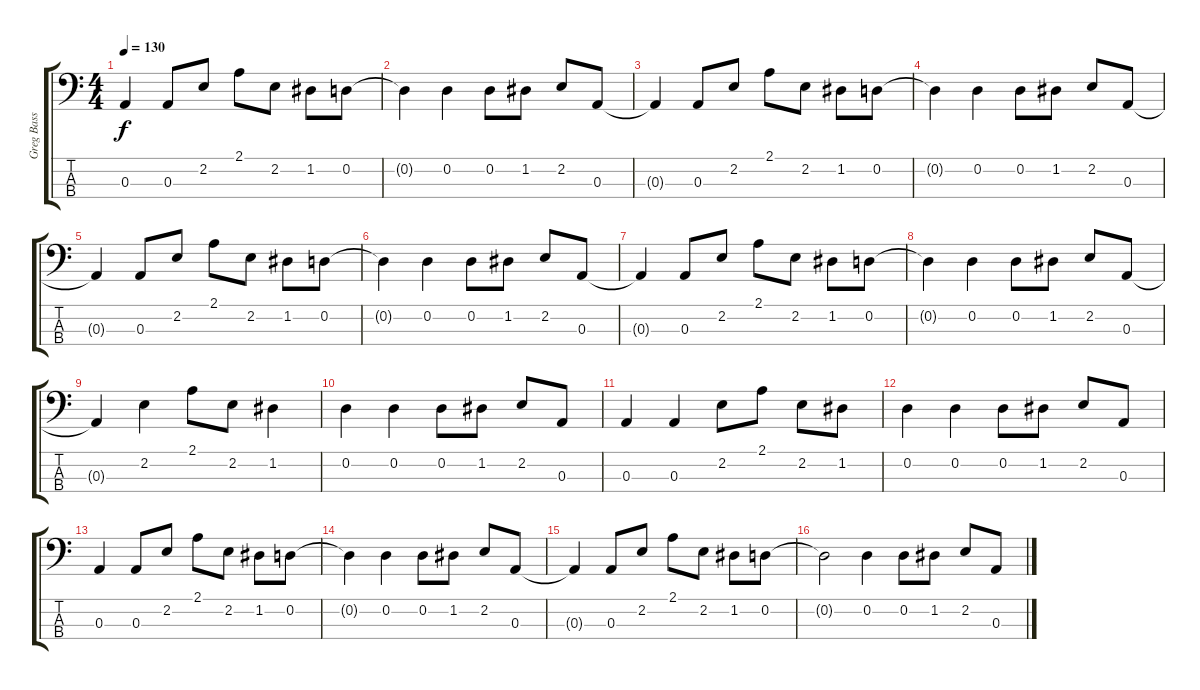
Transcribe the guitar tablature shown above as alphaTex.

\track ("Greg Bass" "Greg Bass") {instrument electricbassfinger}
\staff {score tabs}
\tuning (G2 D2 A1 E1) {hide}
\ts (4 4)
\tempo 130
\clef f4
\ks c
0.3.4{dy f} 0.3.8 2.2.8 2.1.8 2.2.8 1.2.8 0.2.8 |
0.2{t}.4 0.2.4 0.2.8 1.2.8 2.2.8 0.3.8 |
0.3{t}.4 0.3.8 2.2.8 2.1.8 2.2.8 1.2.8 0.2.8 |
0.2{t}.4 0.2.4 0.2.8 1.2.8 2.2.8 0.3.8 |
0.3{t}.4 0.3.8 2.2.8 2.1.8 2.2.8 1.2.8 0.2.8 |
0.2{t}.4 0.2.4 0.2.8 1.2.8 2.2.8 0.3.8 |
0.3{t}.4 0.3.8 2.2.8 2.1.8 2.2.8 1.2.8 0.2.8 |
0.2{t}.4 0.2.4 0.2.8 1.2.8 2.2.8 0.3.8 |
0.3{t}.4 2.2.4 2.1.8 2.2.8 1.2.4 |
0.2.4 0.2.4 0.2.8 1.2.8 2.2.8 0.3.8 |
0.3.4 0.3.4 2.2.8 2.1.8 2.2.8 1.2.8 |
0.2.4 0.2.4 0.2.8 1.2.8 2.2.8 0.3.8 |
0.3.4 0.3.8 2.2.8 2.1.8 2.2.8 1.2.8 0.2.8 |
0.2{t}.4 0.2.4 0.2.8 1.2.8 2.2.8 0.3.8 |
0.3{t}.4 0.3.8 2.2.8 2.1.8 2.2.8 1.2.8 0.2.8 |
0.2{t}.2 0.2.4 0.2.8 1.2.8 2.2.8 0.3.8
